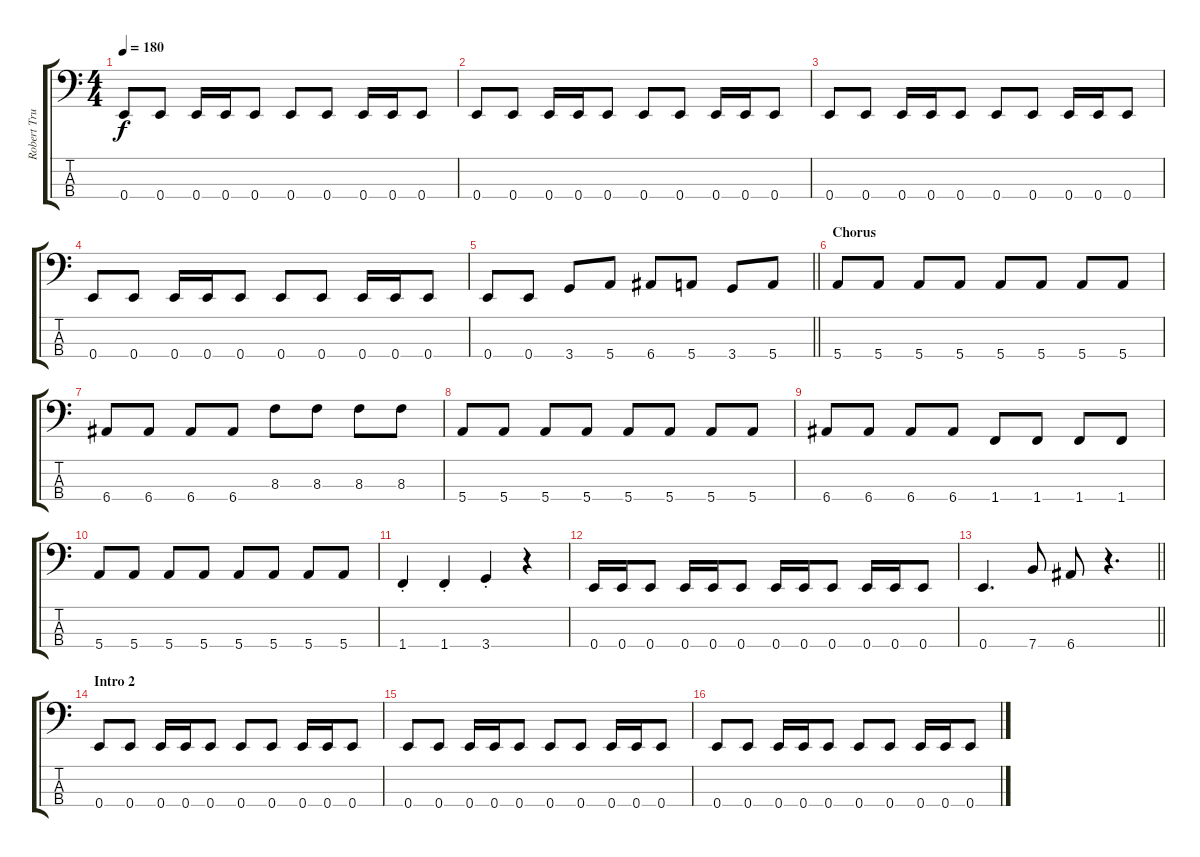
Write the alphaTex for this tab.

\track ("Robert Trujillo" "Robert Tru") {instrument electricbassfinger}
\staff {score tabs}
\tuning (G2 D2 A1 E1) {hide}
\ts (4 4)
\tempo 180
\clef f4
\ks c
0.4.8{dy f} 0.4.8 0.4.16 0.4.16 0.4.8 0.4.8 0.4.8 0.4.16 0.4.16 0.4.8 |
0.4.8 0.4.8 0.4.16 0.4.16 0.4.8 0.4.8 0.4.8 0.4.16 0.4.16 0.4.8 |
0.4.8 0.4.8 0.4.16 0.4.16 0.4.8 0.4.8 0.4.8 0.4.16 0.4.16 0.4.8 |
0.4.8 0.4.8 0.4.16 0.4.16 0.4.8 0.4.8 0.4.8 0.4.16 0.4.16 0.4.8 |
\barLineRight lightlight
0.4.8 0.4.8 3.4.8 5.4.8 6.4.8 5.4.8 3.4.8 5.4.8 |
\section ("" "Chorus")
5.4.8 5.4.8 5.4.8 5.4.8 5.4.8 5.4.8 5.4.8 5.4.8 |
6.4.8 6.4.8 6.4.8 6.4.8 8.3.8 8.3.8 8.3.8 8.3.8 |
5.4.8 5.4.8 5.4.8 5.4.8 5.4.8 5.4.8 5.4.8 5.4.8 |
6.4.8 6.4.8 6.4.8 6.4.8 1.4.8 1.4.8 1.4.8 1.4.8 |
5.4.8 5.4.8 5.4.8 5.4.8 5.4.8 5.4.8 5.4.8 5.4.8 |
1.4{st}.4 1.4{st}.4 3.4{st}.4 r.4 |
0.4.16 0.4.16 0.4.8 0.4.16 0.4.16 0.4.8 0.4.16 0.4.16 0.4.8 0.4.16 0.4.16 0.4.8 |
\barLineRight lightlight
0.4.4{d} 7.4.8 6.4.8 r.4{d} |
\section ("" "Intro 2")
0.4.8 0.4.8 0.4.16 0.4.16 0.4.8 0.4.8 0.4.8 0.4.16 0.4.16 0.4.8 |
0.4.8 0.4.8 0.4.16 0.4.16 0.4.8 0.4.8 0.4.8 0.4.16 0.4.16 0.4.8 |
0.4.8 0.4.8 0.4.16 0.4.16 0.4.8 0.4.8 0.4.8 0.4.16 0.4.16 0.4.8
